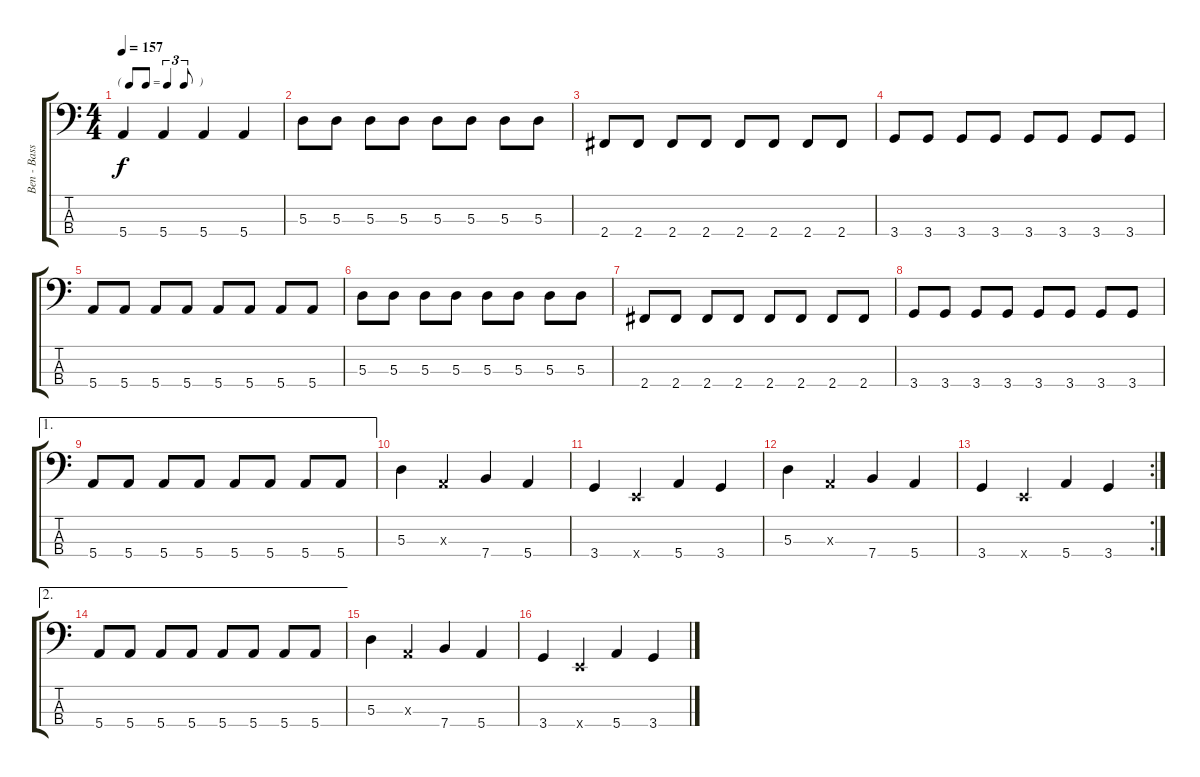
\track ("Ben - Bass" "Ben - Bass") {instrument electricbasspick}
\staff {score tabs}
\tuning (G2 D2 A1 E1) {hide}
\ts (4 4)
\tf triplet8th
\tempo 157
\clef f4
\ks c
5.4.4{dy f} 5.4.4 5.4.4 5.4.4 |
5.3.8 5.3.8 5.3.8 5.3.8 5.3.8 5.3.8 5.3.8 5.3.8 |
2.4.8 2.4.8 2.4.8 2.4.8 2.4.8 2.4.8 2.4.8 2.4.8 |
3.4.8 3.4.8 3.4.8 3.4.8 3.4.8 3.4.8 3.4.8 3.4.8 |
5.4.8 5.4.8 5.4.8 5.4.8 5.4.8 5.4.8 5.4.8 5.4.8 |
5.3.8 5.3.8 5.3.8 5.3.8 5.3.8 5.3.8 5.3.8 5.3.8 |
2.4.8 2.4.8 2.4.8 2.4.8 2.4.8 2.4.8 2.4.8 2.4.8 |
3.4.8 3.4.8 3.4.8 3.4.8 3.4.8 3.4.8 3.4.8 3.4.8 |
\ae 1
5.4.8 5.4.8 5.4.8 5.4.8 5.4.8 5.4.8 5.4.8 5.4.8 |
5.3.4 0.3{x}.4 7.4.4 5.4.4 |
3.4.4 0.4{x}.4 5.4.4 3.4.4 |
5.3.4 0.3{x}.4 7.4.4 5.4.4 |
\rc 2
3.4.4 0.4{x}.4 5.4.4 3.4.4 |
\ae 2
5.4.8 5.4.8 5.4.8 5.4.8 5.4.8 5.4.8 5.4.8 5.4.8 |
5.3.4 0.3{x}.4 7.4.4 5.4.4 |
3.4.4 0.4{x}.4 5.4.4 3.4.4
